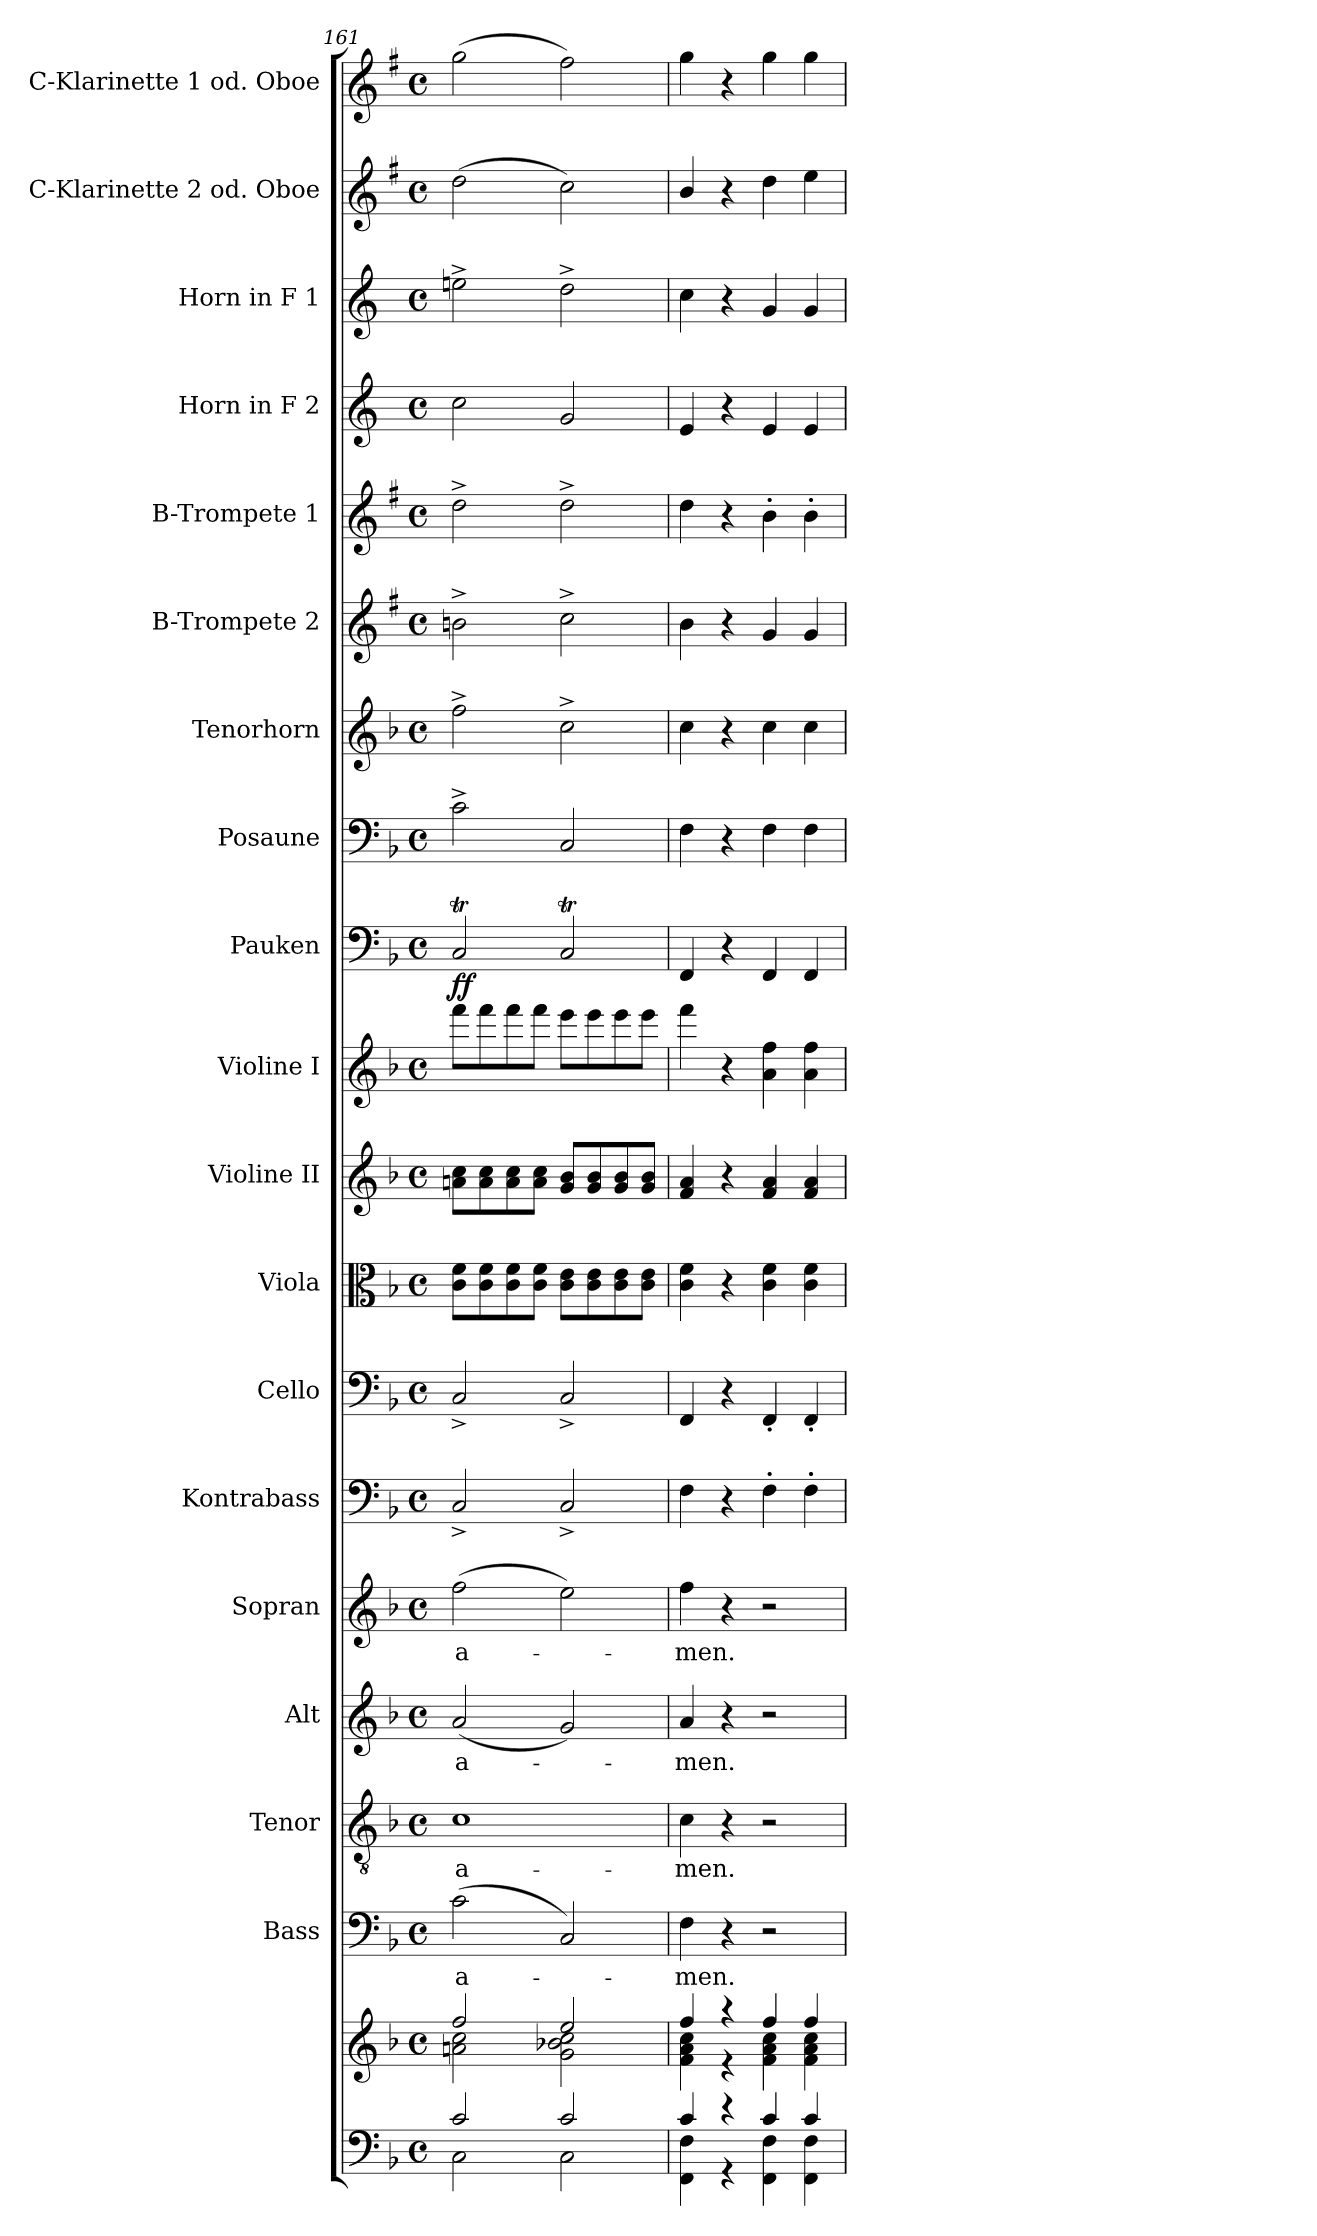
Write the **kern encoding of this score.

**kern	**kern	**kern	**text	**kern	**text	**kern	**text	**kern	**text	**kern	**kern	**kern	**kern	**kern	**kern	**dynam	**kern	**kern	**kern	**kern	**kern	**kern	**kern	**kern
*part19	*part19	*part18	*part18	*part17	*part17	*part16	*part16	*part15	*part15	*part14	*part13	*part12	*part11	*part10	*part9	*part9	*part8	*part7	*part6	*part5	*part4	*part3	*part2	*part1
*staff20	*staff19	*staff18	*staff18	*staff17	*staff17	*staff16	*staff16	*staff15	*staff15	*staff14	*staff13	*staff12	*staff11	*staff10	*staff9	*staff9	*staff8	*staff7	*staff6	*staff5	*staff4	*staff3	*staff2	*staff1
*	*	*I"Bass	*	*I"Tenor	*	*I"Alt	*	*I"Sopran	*	*I"Kontrabass	*I"Cello	*I"Viola	*I"Violine II	*I"Violine I	*I"Pauken	*	*I"Posaune	*I"Tenorhorn	*I"B-Trompete 2	*I"B-Trompete 1	*I"Horn in F 2	*I"Horn in F 1	*I"C-Klarinette 2 od. Oboe	*I"C-Klarinette 1 od. Oboe
*	*	*I'B.	*	*I'T.	*	*I'A.	*	*I'S.	*	*I'Kb.	*	*I'Vla.	*I'Vl. II	*I'Vl. I	*I'Pk.	*	*I'Pos.	*I'T. Hrn.	*I'B Trp. 2	*I'B Trp. 1	*	*	*I'C Kl. 2	*I'C Kl. 1
*clefF4	*clefG2	*clefF4	*	*clefGv2	*	*clefG2	*	*clefG2	*	*clefF4	*clefF4	*clefC3	*clefG2	*clefG2	*clefF4	*	*clefF4	*clefG2	*clefG2	*clefG2	*clefG2	*clefG2	*clefG2	*clefG2
*	*	*	*	*	*	*	*	*	*	*ITrd7c12	*	*	*	*	*	*	*	*ITrd8c14	*ITrd1c2	*ITrd1c2	*ITrd4c7	*ITrd4c7	*ITrd1c2	*ITrd1c2
*k[b-]	*k[b-]	*k[b-]	*	*k[b-]	*	*k[b-]	*	*k[b-]	*	*k[b-]	*k[b-]	*k[b-]	*k[b-]	*k[b-]	*k[b-]	*	*k[b-]	*k[b-]	*k[b-]	*k[b-]	*k[b-]	*k[b-]	*k[b-]	*k[b-]
*F:	*F:	*F:	*	*F:	*	*F:	*	*F:	*	*F:	*F:	*F:	*F:	*F:	*F:	*	*F:	*F:	*F:	*F:	*F:	*F:	*F:	*F:
*M4/4	*M4/4	*M4/4	*	*M4/4	*	*M4/4	*	*M4/4	*	*M4/4	*M4/4	*M4/4	*M4/4	*M4/4	*M4/4	*	*M4/4	*M4/4	*M4/4	*M4/4	*M4/4	*M4/4	*M4/4	*M4/4
*met(c)	*met(c)	*met(c)	*	*met(c)	*	*met(c)	*	*met(c)	*	*met(c)	*met(c)	*met(c)	*met(c)	*met(c)	*met(c)	*	*met(c)	*met(c)	*met(c)	*met(c)	*met(c)	*met(c)	*met(c)	*met(c)
=161	=161	=161	=161	=161	=161	=161	=161	=161	=161	=161	=161	=161	=161	=161	=161	=161	=161	=161	=161	=161	=161	=161	=161	=161
*^	*^	*	*	*	*	*	*	*	*	*	*	*	*	*	*	*	*	*	*	*	*	*	*	*
!	!	!	!	!	!LO:LY:b	!	!LO:LY:b	!	!LO:LY:b	!	!LO:LY:b	!	!	!	!	!	!	!LO:DY:b	!	!	!	!	!	!	!	!
2c/	2C\	2ff/	2an\ 2cc\	(>2c\	a-	1c	a-	(<2a/	a-	(>2ff\	a-	2CC^</	2C^</	8c\ 8f\L	8an\ 8cc\L	8fff\L	2CT/	ff	2c^>\	2f^>\	2an^>\	2cc^>\	2f\	2an^>\	(>2cc\	(>2ff\
.	.	.	.	.	.	.	.	.	.	.	.	.	.	8c\ 8f\	8a\ 8cc\	8fff\	.	.	.	.	.	.	.	.	.	.
.	.	.	.	.	.	.	.	.	.	.	.	.	.	8c\ 8f\	8a\ 8cc\	8fff\	.	.	.	.	.	.	.	.	.	.
.	.	.	.	.	.	.	.	.	.	.	.	.	.	8c\ 8f\J	8a\ 8cc\J	8fff\J	.	.	.	.	.	.	.	.	.	.
2c/	2C\	2ee/	2g\ 2b-X\ 2cc\	2C/)	.	.	.	2g/)	.	2ee\)	.	2CC^</	2C^</	8c\ 8e\L	8g/ 8b-/L	8eee\L	2CT/	.	2C/	2c^>\	2b-^>\	2cc^>\	2c/	2g^>\	2b-\)	2ee\)
.	.	.	.	.	.	.	.	.	.	.	.	.	.	8c\ 8e\	8g/ 8b-/	8eee\	.	.	.	.	.	.	.	.	.	.
.	.	.	.	.	.	.	.	.	.	.	.	.	.	8c\ 8e\	8g/ 8b-/	8eee\	.	.	.	.	.	.	.	.	.	.
.	.	.	.	.	.	.	.	.	.	.	.	.	.	8c\ 8e\J	8g/ 8b-/J	8eee\J	.	.	.	.	.	.	.	.	.	.
=162	=162	=162	=162	=162	=162	=162	=162	=162	=162	=162	=162	=162	=162	=162	=162	=162	=162	=162	=162	=162	=162	=162	=162	=162	=162	=162
!	!	!	!	!	!LO:LY:b	!	!LO:LY:b	!	!LO:LY:b	!	!LO:LY:b	!	!	!	!	!	!	!	!	!	!	!	!	!	!	!
4c/	4FF\ 4F\	4ff/	4f\ 4a\ 4cc\	4F\	-men.	4c\	-men.	4a/	-men.	4ff\	-men.	4FF\	4FF/	4c\ 4f\	4f/ 4a/	4fff\	4FF/	.	4F\	4c\	4a\	4cc\	4A/	4f\	4a/	4ff\
4r	4r	4r	4r	4r	.	4r	.	4r	.	4r	.	4r	4r	4r	4r	4r	4r	.	4r	4r	4r	4r	4r	4r	4r	4r
4c/	4FF\ 4F\	4ff/	4f\ 4a\ 4cc\	2r	.	2r	.	2r	.	2r	.	4FF'>\	4FF'</	4c\ 4f\	4f/ 4a/	4a\ 4ff\	4FF/	.	4F\	4c\	4f/	4a'>\	4A/	4c/	4cc\	4ff\
4c/	4FF\ 4F\	4ff/	4f\ 4a\ 4cc\	.	.	.	.	.	.	.	.	4FF'>\	4FF'</	4c\ 4f\	4f/ 4a/	4a\ 4ff\	4FF/	.	4F\	4c\	4f/	4a'>\	4A/	4c/	4dd\	4ff\
*v	*v	*	*	*	*	*	*	*	*	*	*	*	*	*	*	*	*	*	*	*	*	*	*	*	*	*
*	*v	*v	*	*	*	*	*	*	*	*	*	*	*	*	*	*	*	*	*	*	*	*	*	*	*
=	=	=	=	=	=	=	=	=	=	=	=	=	=	=	=	=	=	=	=	=	=	=	=	=
*-	*-	*-	*-	*-	*-	*-	*-	*-	*-	*-	*-	*-	*-	*-	*-	*-	*-	*-	*-	*-	*-	*-	*-	*-
